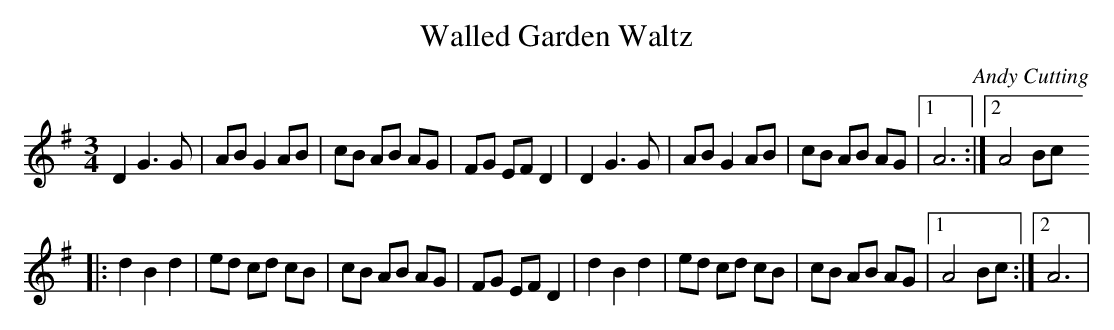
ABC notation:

X:1
T:Walled Garden Waltz
C:Andy Cutting
L:1/8
M:3/4
K:G major
D2G3G|ABG2AB|cB AB AG|FG EF D2|D2G3G|ABG2AB|cB AB AG|1A6:|2A4Bc
|:d2B2d2|ed cd cB|cB AB AG|FG EFD2|d2B2d2|ed cd cB|cB AB AG|1A4Bc:|2A6|
